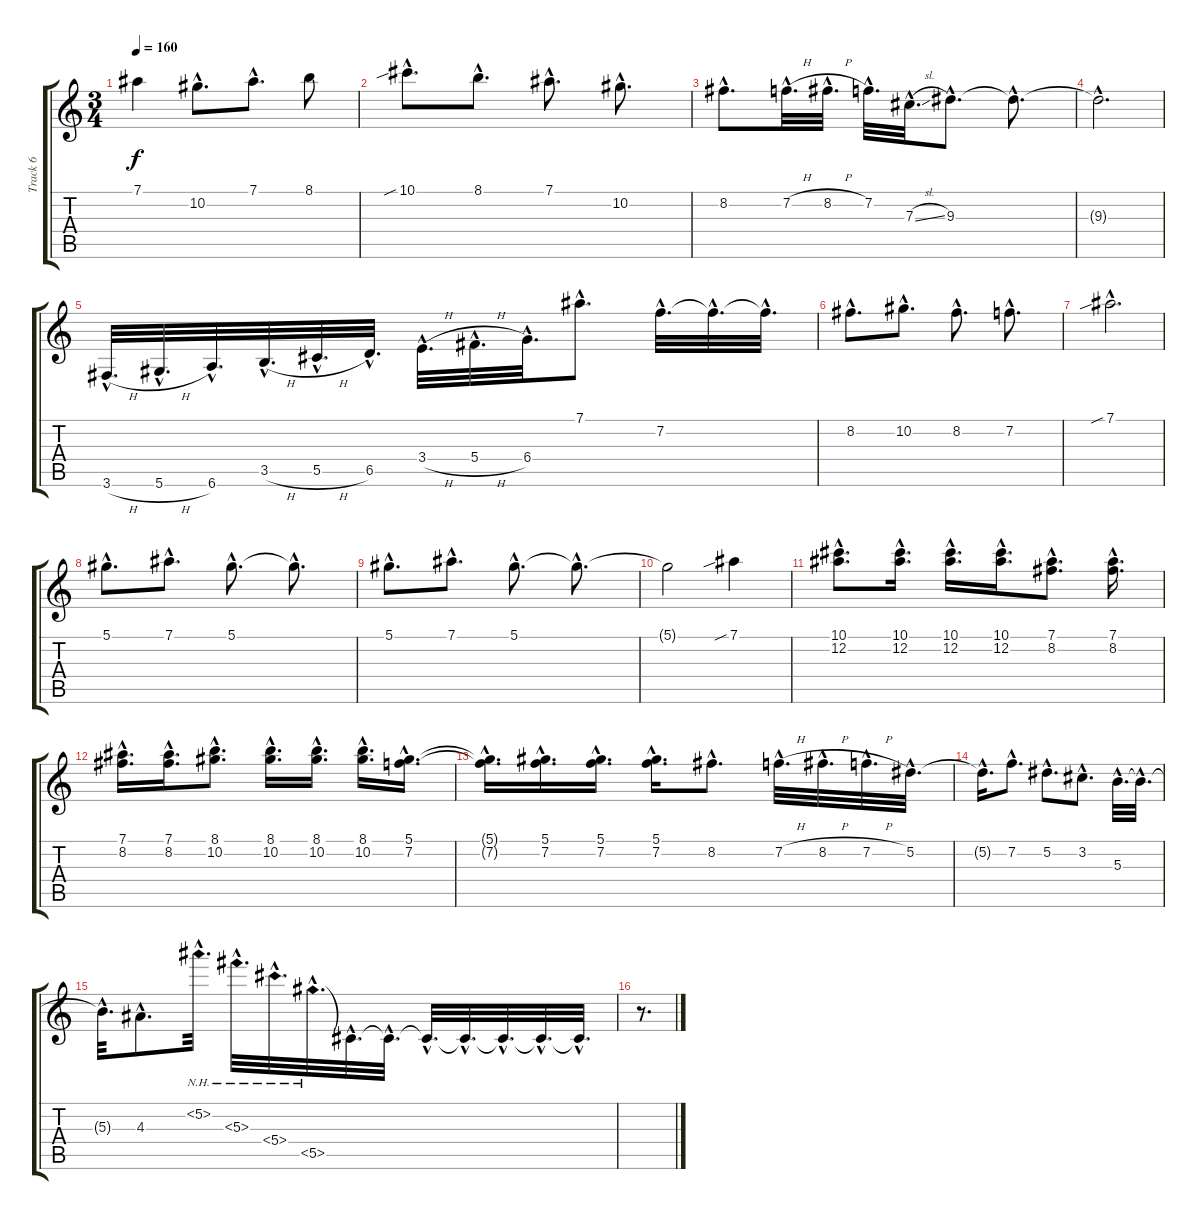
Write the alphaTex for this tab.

\track ("Track 6" "Track 6") {instrument acousticguitarsteel}
\staff {score tabs}
\tuning (Eb4 Bb3 Gb3 Db3 Ab2 Eb2) {hide}
\ts (3 4)
\tempo 160
\clef g2
\ks c
7.1{t}.4{dy f} 10.2{hac}.8{d} 7.1{hac}.8{d} 8.1.8 |
10.1{sib hac}.8{d} 8.1{hac}.8{d} 7.1{hac}.8{d} 10.2{hac}.8{d} |
8.2{hac}.8{d} 7.2{h hac}.32{d} 8.2{h hac}.32{d} 7.2{hac}.32{d} 7.3{sl hac}.32{d} 9.3{hac}.8{d} 9.3{hac t}.8{d} |
9.3{hac t}.2{d} |
3.6{h hac}.32{d} 5.6{h hac}.32{d} 6.6{hac}.32{d} 3.5{h hac}.32{d} 5.5{h hac}.32{d} 6.5{hac}.32{d} 3.4{h hac}.32{d} 5.4{h hac}.32{d} 6.4{hac}.32{d} 7.1{hac}.8{d} 7.2{hac}.32{d} 7.2{hac t}.32{d} 7.2{hac t}.32{d} |
8.2{hac}.8{d} 10.2{hac}.8{d} 8.2{hac}.8{d} 7.2{hac}.8{d} |
7.1{sib hac}.2{d} |
5.1{hac}.8{d} 7.1{hac}.8{d} 5.1{hac}.8{d} 5.1{hac t}.8{d} |
5.1{hac}.8{d} 7.1{hac}.8{d} 5.1{hac}.8{d} 5.1{hac t}.8{d} |
5.1{t}.2 7.1{sib}.4 |
(10.1{hac} 12.2{hac}).8{d} (10.1{hac} 12.2{hac}).16{d} (10.1{hac} 12.2{hac}).16{d} (10.1{hac} 12.2{hac}).16{d} (7.1{hac} 8.2{hac}).8{d} (7.1{hac} 8.2{hac}).16{d} |
(7.1{hac} 8.2{hac}).16{d} (7.1{hac} 8.2{hac}).16{d} (8.1{hac} 10.2{hac}).8{d} (8.1{hac} 10.2{hac}).16{d} (8.1{hac} 10.2{hac}).16{d} (8.1{hac} 10.2{hac}).16{d} (5.1{hac} 7.2{hac}).16{d} |
(5.1{hac t} 7.2{hac t}).16{d} (5.1{hac} 7.2{hac}).16{d} (5.1{hac} 7.2{hac}).16{d} (5.1{hac} 7.2{hac}).16{d} 8.2{hac}.8{d} 7.2{h hac}.32{d} 8.2{h hac}.32{d} 7.2{h hac}.32{d} 5.2{hac}.32{d} |
5.2{hac t}.16{d} 7.2{hac}.8{d} 5.2{hac}.8{d} 3.2{hac}.8{d} 5.3{hac}.32{d} 5.3{hac t}.32{d} |
5.3{hac t}.32{d} 4.3{hac}.8{d} 5.2{nh hac}.32{d} 5.3{nh hac}.32{d} 5.4{nh hac}.32{d} 5.5{nh hac}.32{d} 5.5{hac t}.32{d} 5.5{hac t}.32{d} 5.5{hac t}.32{d} 5.5{hac t}.32{d} 5.5{hac t}.32{d} 5.5{hac t}.32{d} 5.5{hac t}.32{d} |
r.8{d}
